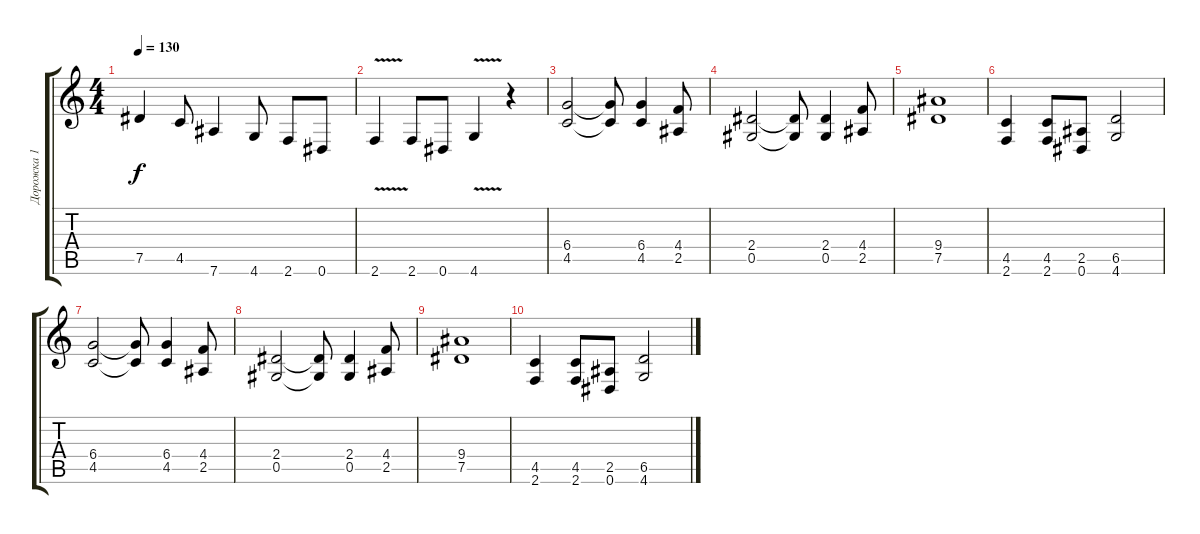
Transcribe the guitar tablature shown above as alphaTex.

\track ("Дорожка 1" "Дорожка 1") {instrument overdrivenguitar}
\staff {score tabs}
\tuning (Eb4 Bb3 Gb3 Db3 Ab2 Eb2) {hide}
\ts (4 4)
\tempo 130
\clef g2
\ks c
7.5.4{dy f} 4.5.8 7.6.4 4.6.8 2.6.8 0.6.8 |
2.6{v}.4 2.6.8 0.6.8 4.6{v}.4 r.4 |
(6.4 4.5).2 (6.4{t} 4.5{t}).8 (6.4 4.5).4 (4.4 2.5).8 |
(2.4 0.5).2 (2.4{t} 0.5{t}).8 (2.4 0.5).4 (4.4 2.5).8 |
(9.4 7.5).1 |
(4.5 2.6).4 (4.5 2.6).8 (2.5 0.6).8 (6.5 4.6).2 |
(6.4 4.5).2 (6.4{t} 4.5{t}).8 (6.4 4.5).4 (4.4 2.5).8 |
(2.4 0.5).2 (2.4{t} 0.5{t}).8 (2.4 0.5).4 (4.4 2.5).8 |
(9.4 7.5).1 |
(4.5 2.6).4 (4.5 2.6).8 (2.5 0.6).8 (6.5 4.6).2
